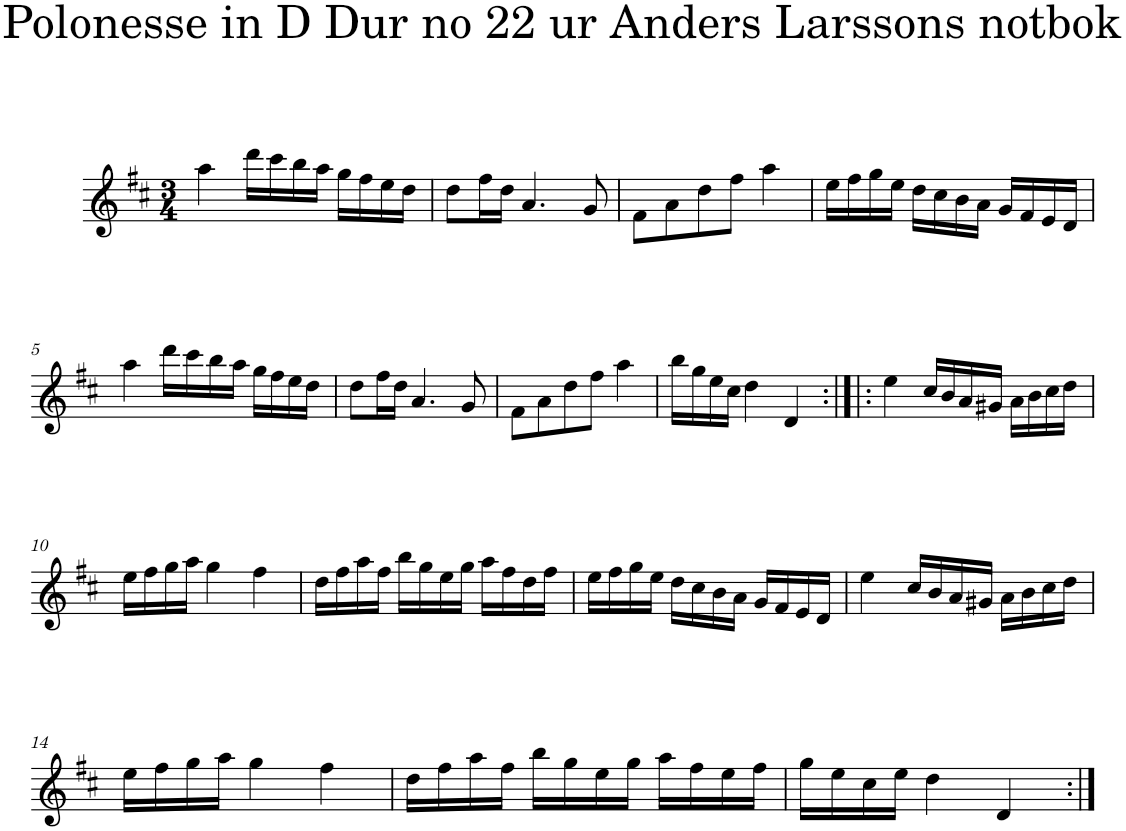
**kern
*part1
*staff1
*I"Piano
*I'Pno
*clefG2
*k[f#c#]
*D:
*M3/4
=1
4aa\
16ddd\LL
16ccc#\
16bb\
16aa\JJ
16gg\LL
16ff#\
16ee\
16dd\JJ
=2
8dd\L
16ff#\L
16dd\JJ
4.a/
8g/
=3
8f#\L
8a\
8dd\
8ff#\J
4aa\
=4
16ee\LL
16ff#\
16gg\
16ee\JJ
16dd\LL
16cc#\
16b\
16a\JJ
16g/LL
16f#/
16e/
16d/JJ
!!LO:LB:g=z
=5
4aa\
16ddd\LL
16ccc#\
16bb\
16aa\JJ
16gg\LL
16ff#\
16ee\
16dd\JJ
=6
8dd\L
16ff#\L
16dd\JJ
4.a/
8g/
=7
8f#\L
8a\
8dd\
8ff#\J
4aa\
=8
16bb\LL
16gg\
16ee\
16cc#\JJ
4dd\
4d/
=9:|!|:
4ee\
16cc#/LL
16b/
16a/
16g#X/JJ
16a\LL
16b\
16cc#\
16dd\JJ
!!LO:LB:g=z
=10
16ee\LL
16ff#\
16gg\
16aa\JJ
4gg\
4ff#\
=11
16dd\LL
16ff#\
16aa\
16ff#\JJ
16bb\LL
16gg\
16ee\
16gg\JJ
16aa\LL
16ff#\
16dd\
16ff#\JJ
=12
16ee\LL
16ff#\
16gg\
16ee\JJ
16dd\LL
16cc#\
16b\
16a\JJ
16g/LL
16f#/
16e/
16d/JJ
=13
4ee\
16cc#/LL
16b/
16a/
16g#X/JJ
16a\LL
16b\
16cc#\
16dd\JJ
!!LO:LB:g=z
=14
16ee\LL
16ff#\
16gg\
16aa\JJ
4gg\
4ff#\
=15
16dd\LL
16ff#\
16aa\
16ff#\JJ
16bb\LL
16gg\
16ee\
16gg\JJ
16aa\LL
16ff#\
16ee\
16ff#\JJ
=16
16gg\LL
16ee\
16cc#\
16ee\JJ
4dd\
4d/
=:|!
*-
